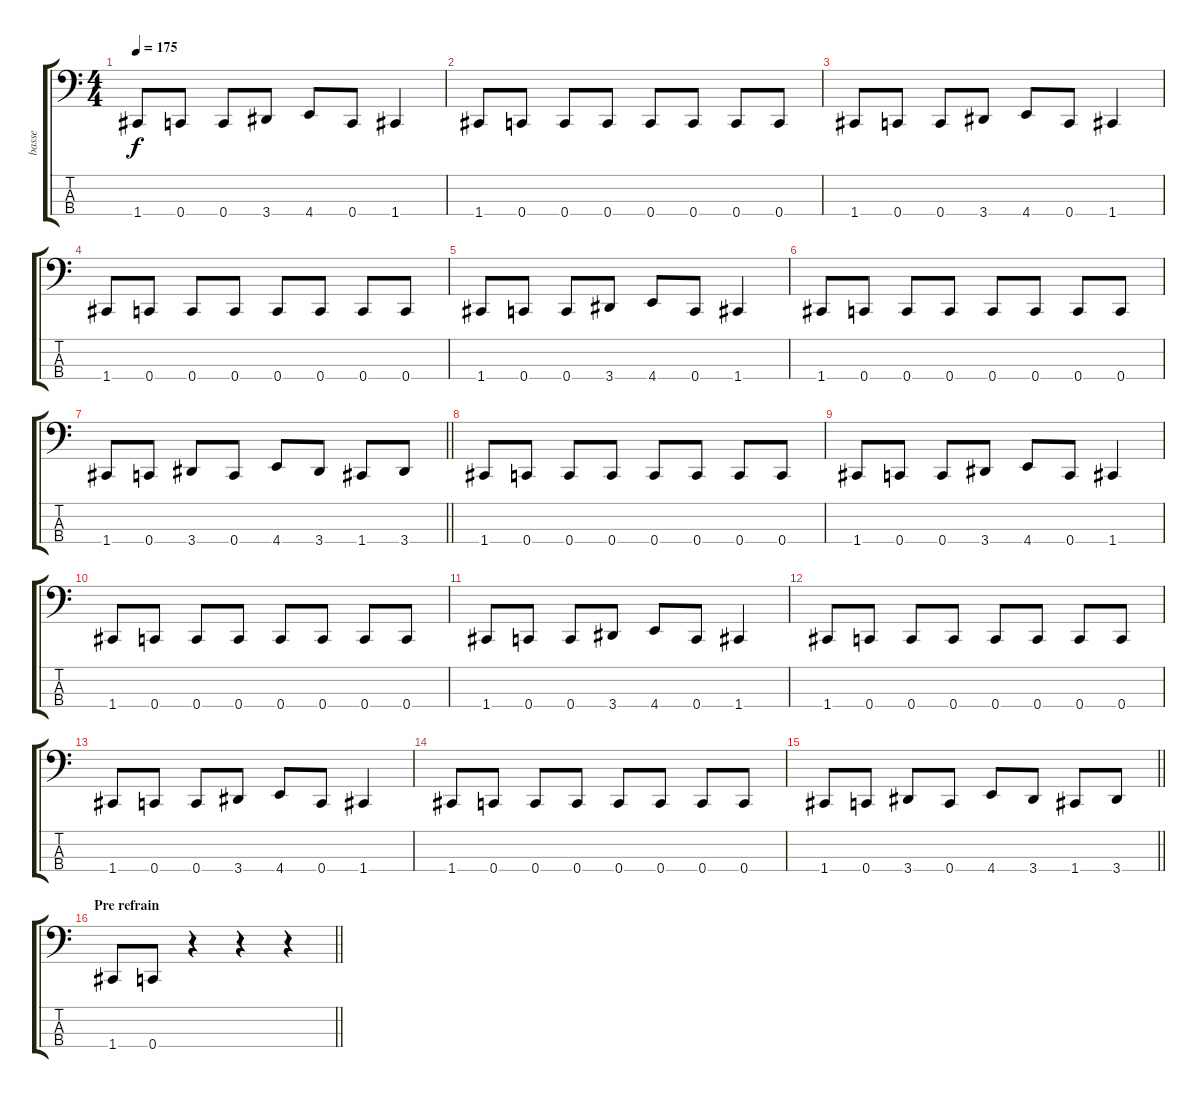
\track ("basse" "basse") {instrument electricbassfinger}
\staff {score tabs}
\tuning (F2 C2 G1 C1) {hide}
\ts (4 4)
\tempo 175
\clef f4
\ks c
1.4.8{dy f} 0.4.8 0.4.8 3.4.8 4.4.8 0.4.8 1.4.4 |
1.4.8 0.4.8 0.4.8 0.4.8 0.4.8 0.4.8 0.4.8 0.4.8 |
1.4.8 0.4.8 0.4.8 3.4.8 4.4.8 0.4.8 1.4.4 |
1.4.8 0.4.8 0.4.8 0.4.8 0.4.8 0.4.8 0.4.8 0.4.8 |
1.4.8 0.4.8 0.4.8 3.4.8 4.4.8 0.4.8 1.4.4 |
1.4.8 0.4.8 0.4.8 0.4.8 0.4.8 0.4.8 0.4.8 0.4.8 |
\barLineRight lightlight
1.4.8 0.4.8 3.4.8 0.4.8 4.4.8 3.4.8 1.4.8 3.4.8 |
1.4.8 0.4.8 0.4.8 0.4.8 0.4.8 0.4.8 0.4.8 0.4.8 |
1.4.8 0.4.8 0.4.8 3.4.8 4.4.8 0.4.8 1.4.4 |
1.4.8 0.4.8 0.4.8 0.4.8 0.4.8 0.4.8 0.4.8 0.4.8 |
1.4.8 0.4.8 0.4.8 3.4.8 4.4.8 0.4.8 1.4.4 |
1.4.8 0.4.8 0.4.8 0.4.8 0.4.8 0.4.8 0.4.8 0.4.8 |
1.4.8 0.4.8 0.4.8 3.4.8 4.4.8 0.4.8 1.4.4 |
1.4.8 0.4.8 0.4.8 0.4.8 0.4.8 0.4.8 0.4.8 0.4.8 |
\barLineRight lightlight
1.4.8 0.4.8 3.4.8 0.4.8 4.4.8 3.4.8 1.4.8 3.4.8 |
\section ("" "Pre refrain")
\barLineRight lightlight
1.4.8 0.4.8 r.4 r.4 r.4
